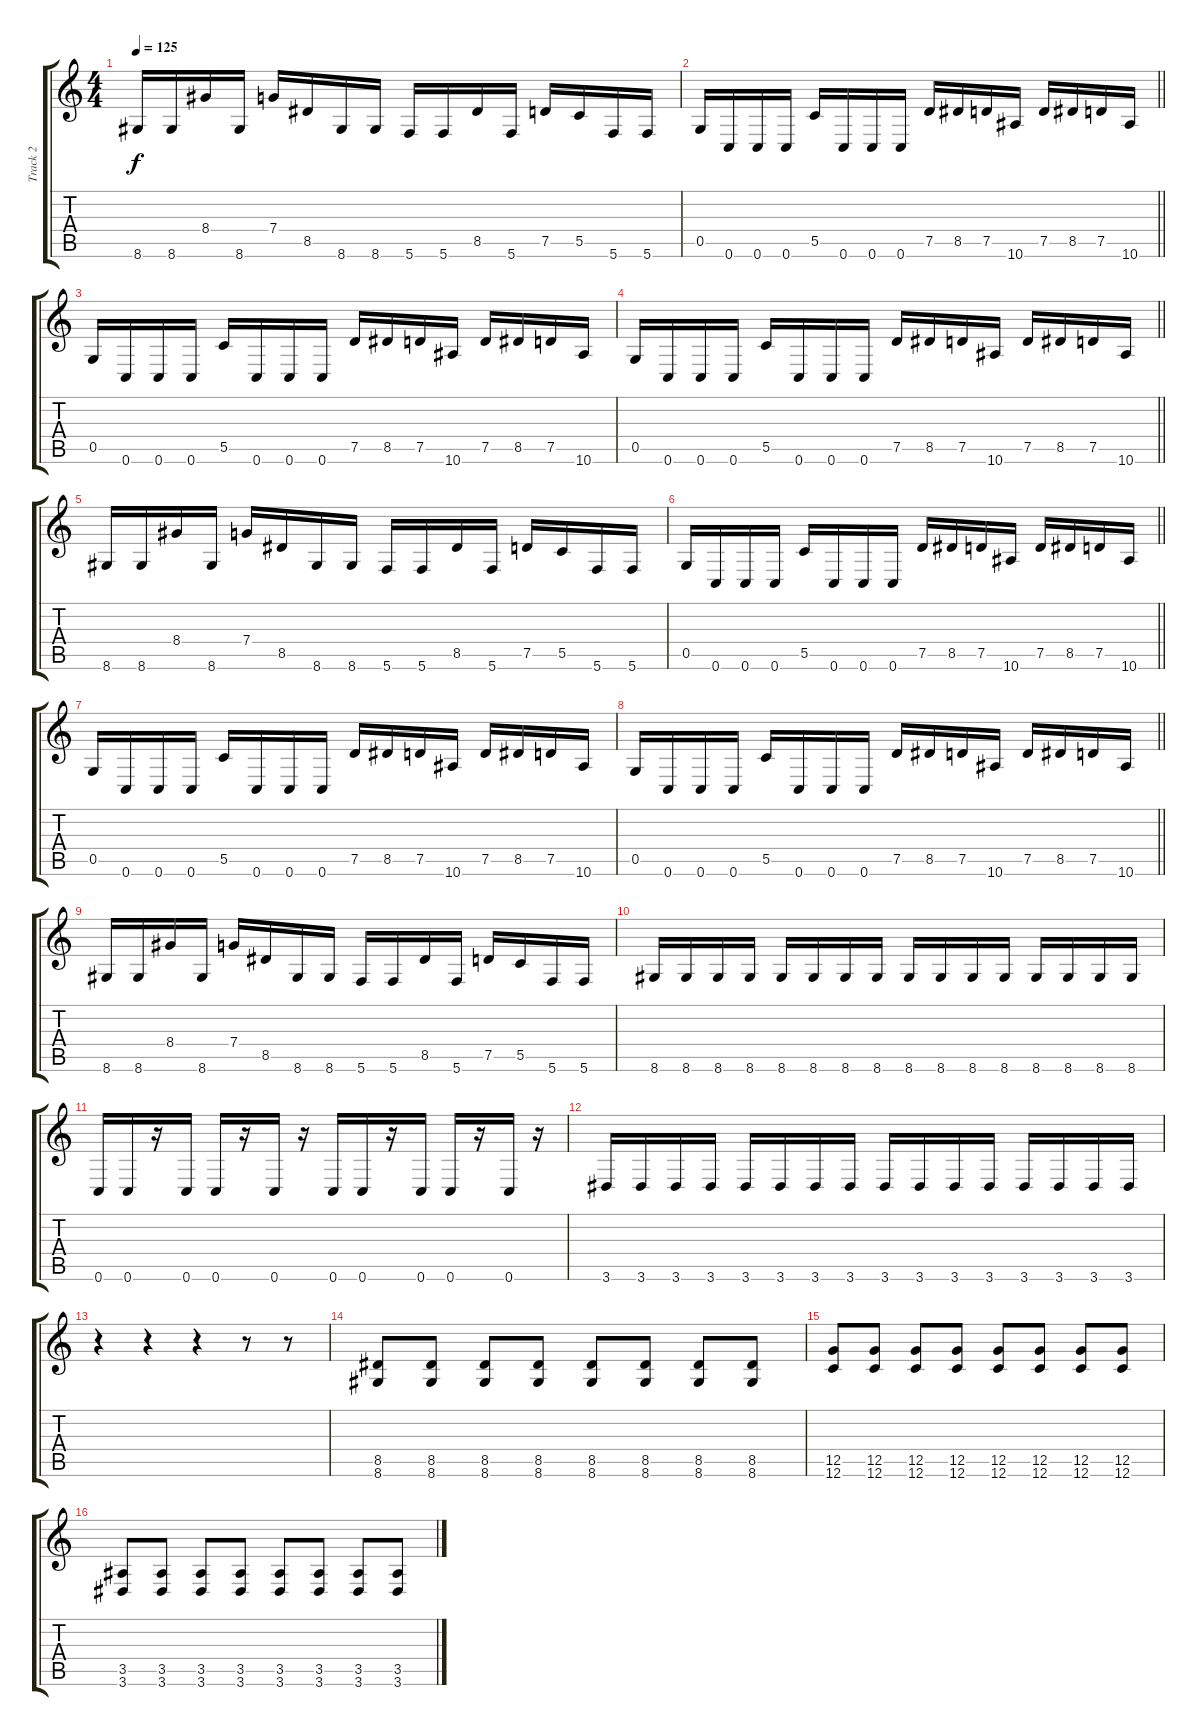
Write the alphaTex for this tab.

\track ("Track 2" "Track 2") {instrument distortionguitar}
\staff {score tabs}
\tuning (D4 A3 F3 C3 G2 C2) {hide}
\ts (4 4)
\tempo 125
\clef g2
\ks c
8.6.16{dy f} 8.6.16 8.4.16 8.6.16 7.4.16 8.5.16 8.6.16 8.6.16 5.6.16 5.6.16 8.5.16 5.6.16 7.5.16 5.5.16 5.6.16 5.6.16 |
\barLineRight lightlight
0.5.16 0.6.16 0.6.16 0.6.16 5.5.16 0.6.16 0.6.16 0.6.16 7.5.16 8.5.16 7.5.16 10.6.16 7.5.16 8.5.16 7.5.16 10.6.16 |
0.5.16 0.6.16 0.6.16 0.6.16 5.5.16 0.6.16 0.6.16 0.6.16 7.5.16 8.5.16 7.5.16 10.6.16 7.5.16 8.5.16 7.5.16 10.6.16 |
\barLineRight lightlight
0.5.16 0.6.16 0.6.16 0.6.16 5.5.16 0.6.16 0.6.16 0.6.16 7.5.16 8.5.16 7.5.16 10.6.16 7.5.16 8.5.16 7.5.16 10.6.16 |
8.6.16 8.6.16 8.4.16 8.6.16 7.4.16 8.5.16 8.6.16 8.6.16 5.6.16 5.6.16 8.5.16 5.6.16 7.5.16 5.5.16 5.6.16 5.6.16 |
\barLineRight lightlight
0.5.16 0.6.16 0.6.16 0.6.16 5.5.16 0.6.16 0.6.16 0.6.16 7.5.16 8.5.16 7.5.16 10.6.16 7.5.16 8.5.16 7.5.16 10.6.16 |
0.5.16 0.6.16 0.6.16 0.6.16 5.5.16 0.6.16 0.6.16 0.6.16 7.5.16 8.5.16 7.5.16 10.6.16 7.5.16 8.5.16 7.5.16 10.6.16 |
\barLineRight lightlight
0.5.16 0.6.16 0.6.16 0.6.16 5.5.16 0.6.16 0.6.16 0.6.16 7.5.16 8.5.16 7.5.16 10.6.16 7.5.16 8.5.16 7.5.16 10.6.16 |
8.6.16 8.6.16 8.4.16 8.6.16 7.4.16 8.5.16 8.6.16 8.6.16 5.6.16 5.6.16 8.5.16 5.6.16 7.5.16 5.5.16 5.6.16 5.6.16 |
8.6.16 8.6.16 8.6.16 8.6.16 8.6.16 8.6.16 8.6.16 8.6.16 8.6.16 8.6.16 8.6.16 8.6.16 8.6.16 8.6.16 8.6.16 8.6.16 |
0.6.16 0.6.16 r.16 0.6.16 0.6.16 r.16 0.6.16 r.16 0.6.16 0.6.16 r.16 0.6.16 0.6.16 r.16 0.6.16 r.16 |
3.6.16 3.6.16 3.6.16 3.6.16 3.6.16 3.6.16 3.6.16 3.6.16 3.6.16 3.6.16 3.6.16 3.6.16 3.6.16 3.6.16 3.6.16 3.6.16 |
r.4 r.4 r.4 r.8 r.8 |
(8.5 8.6).8 (8.5 8.6).8 (8.5 8.6).8 (8.5 8.6).8 (8.5 8.6).8 (8.5 8.6).8 (8.5 8.6).8 (8.5 8.6).8 |
(12.5 12.6).8 (12.5 12.6).8 (12.5 12.6).8 (12.5 12.6).8 (12.5 12.6).8 (12.5 12.6).8 (12.5 12.6).8 (12.5 12.6).8 |
(3.5 3.6).8 (3.5 3.6).8 (3.5 3.6).8 (3.5 3.6).8 (3.5 3.6).8 (3.5 3.6).8 (3.5 3.6).8 (3.5 3.6).8
